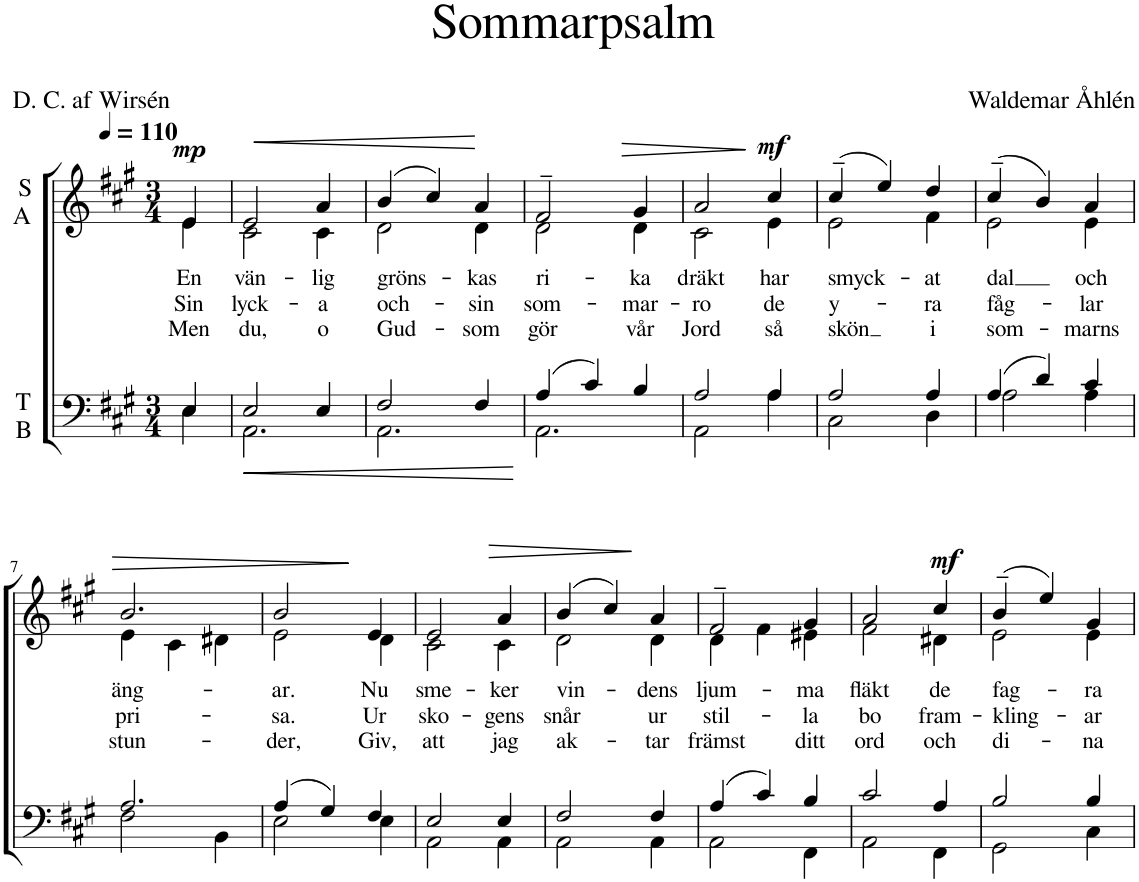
**kern	**dynam	**kern	**text	**text	**text	**dynam
*part2	*part2	*part1	*part1	*part1	*part1	*part1
*staff2	*staff2	*staff1	*staff1	*staff1	*staff1	*staff1
*I"T B	*	*I"S A	*	*	*	*
*clefF4	*	*clefG2	*	*	*	*
*k[f#c#g#]	*	*k[f#c#g#]	*	*	*	*
*M3/4	*	*M3/4	*	*	*	*
*MM110	*	*MM110	*	*	*	*
=	=	=	=	=	=	=
*^	*	*	*	*	*	*
!	!	!	!	!LO:LY:b	!LO:LY:b	!LO:LY:b	!LO:DY:a
*	*	*	*^	*	*	*	*
4E/	4E\	.	4e/	4e\	En	Sin	Men	mp
=1	=1	=1	=1	=1	=1	=1	=1	=1
!	!	!LO:HP:b	!	!	!LO:LY:b	!LO:LY:b	!LO:LY:b	!LO:HP:b
2E/	2.AA\	<	2e/	2c#\	vän-	lyck-	du,	<
!	!	!	!	!	!LO:LY:b	!LO:LY:b	!LO:LY:b	!
4E/	.	.	4a/	4c#\	-lig	-a	o	.
=2	=2	=2	=2	=2	=2	=2	=2	=2
!	!	!	!	!	!LO:LY:b	!LO:LY:b	!LO:LY:b	!
2F#/	2.AA\	.	(4b/	2d\	gröns-	och-	Gud-	.
.	.	.	4cc#/)	.	.	.	.	.
!	!	!	!	!	!LO:LY:b	!LO:LY:b	!LO:LY:b	!
4F#/	.	.	4a/	4d\	kas	sin	-som	[
*v	*v	*	*	*	*	*	*	*
*	*	*v	*v	*	*	*	*
.	[	.	.	.	.	.
=3	=3	=3	=3	=3	=3	=3
*^	*	*	*	*	*	*
!	!	!	!	!LO:LY:b	!LO:LY:b	!LO:LY:b	!
*	*	*	*^	*	*	*	*
(4A/	2.AA\	.	2f#~/	2d\	ri-	som-	gör	.
4c#/)	.	.	.	.	.	.	.	.
!	!	!	!	!	!LO:LY:b	!LO:LY:b	!LO:LY:b	!LO:HP:b
4B/	.	.	4g#/	4d\	-ka	-mar-	vår	>
=4	=4	=4	=4	=4	=4	=4	=4	=4
!	!	!	!	!	!LO:LY:b	!LO:LY:b	!LO:LY:b	!
2A/	2AA\	.	2a/	2c#\	dräkt	-ro	Jord	.
!	!	!	!	!	!LO:LY:b	!LO:LY:b	!LO:LY:b	!LO:DY:n=1:a
4A/	4A\	.	4cc#/	4e\	har	de	så	] mf
=5	=5	=5	=5	=5	=5	=5	=5	=5
!	!	!	!	!	!LO:LY:b	!LO:LY:b	!LO:LY:b	!
2A/	2C#\	.	(4cc#~/	2e\	smyck-	y-	skön	.
.	.	.	4ee/)	.	.	.	.	.
!	!	!	!	!	!LO:LY:b	!LO:LY:b	!LO:LY:b	!
4A/	4D\	.	4dd/	4f#\	-at	-ra	i	.
=6	=6	=6	=6	=6	=6	=6	=6	=6
!	!	!	!	!	!LO:LY:b	!LO:LY:b	!LO:LY:b	!
(4A/	2A\	.	(4cc#~/	2e\	dal	fåg-	som-	.
4d/)	.	.	4b/)	.	.	.	.	.
!	!	!	!	!	!LO:LY:b	!LO:LY:b	!LO:LY:b	!
4c#/	4A\	.	4a/	4e\	och	-lar	-marns	.
!!LO:LB:g=z	!!
=7	=7	=7	=7	=7	=7	=7	=7	=7
!	!	!	!	!	!LO:LY:b	!LO:LY:b	!LO:LY:b	!LO:HP:b
2.A/	2F#\	.	2.b/	4e\	äng-	pri-	stun-	>
.	.	.	.	4c#\	.	.	.	.
.	4BB\	.	.	4d#X\	.	.	.	.
=8	=8	=8	=8	=8	=8	=8	=8	=8
!	!	!	!	!	!LO:LY:b	!LO:LY:b	!LO:LY:b	!
(4A/	2E\	.	2b/	2e\	-ar.	-sa.	-der,	.
4G#/)	.	.	.	.	.	.	.	.
!	!	!	!	!	!LO:LY:b	!LO:LY:b	!LO:LY:b	!
4F#/	4E\	.	4e/	4d\	Nu	Ur	Giv,	]
=9	=9	=9	=9	=9	=9	=9	=9	=9
!	!	!	!	!	!LO:LY:b	!LO:LY:b	!LO:LY:b	!
2E/	2AA\	.	2e/	2c#\	sme-	sko-	att	.
!	!	!	!	!	!LO:LY:b	!LO:LY:b	!LO:LY:b	!LO:HP:b
4E/	4AA\	.	4a/	4c#\	-ker	-gens	jag	>
=10	=10	=10	=10	=10	=10	=10	=10	=10
!	!	!	!	!	!LO:LY:b	!LO:LY:b	!LO:LY:b	!
2F#/	2AA\	.	(4b/	2d\	vin-	snår	ak-	.
.	.	.	4cc#/)	.	.	.	.	.
!	!	!	!	!	!LO:LY:b	!LO:LY:b	!LO:LY:b	!
4F#/	4AA\	.	4a/	4d\	-dens	ur	-tar	]
=11	=11	=11	=11	=11	=11	=11	=11	=11
!	!	!	!	!	!LO:LY:b	!LO:LY:b	!LO:LY:b	!
(4A/	2AA\	.	2f#~/	4d\	ljum-	stil-	främst	.
4c#/)	.	.	.	4f#\	.	.	.	.
!	!	!	!	!	!LO:LY:b	!LO:LY:b	!LO:LY:b	!
4B/	4FF#\	.	4g#/	4e#X\	-ma	-la	ditt	.
=12	=12	=12	=12	=12	=12	=12	=12	=12
!	!	!	!	!	!LO:LY:b	!LO:LY:b	!LO:LY:b	!
2c#/	2AA\	.	2a/	2f#\	fläkt	bo	ord	.
!	!	!	!	!	!LO:LY:b	!LO:LY:b	!LO:LY:b	!LO:DY:a
4A/	4FF#\	.	4cc#/	4d#X\	de	fram-	och	mf
=13	=13	=13	=13	=13	=13	=13	=13	=13
!	!	!	!	!	!LO:LY:b	!LO:LY:b	!LO:LY:b	!
2B/	2GG#\	.	(4b~/	2e\	fag-	-kling-	di-	.
.	.	.	4ee/)	.	.	.	.	.
!	!	!	!	!	!LO:LY:b	!LO:LY:b	!LO:LY:b	!
4B/	4C#\	.	4g#/	4e\	-ra	-ar	-na	.
*v	*v	*	*	*	*	*	*	*
*	*	*v	*v	*	*	*	*
=	=	=	=	=	=	=
*-	*-	*-	*-	*-	*-	*-
